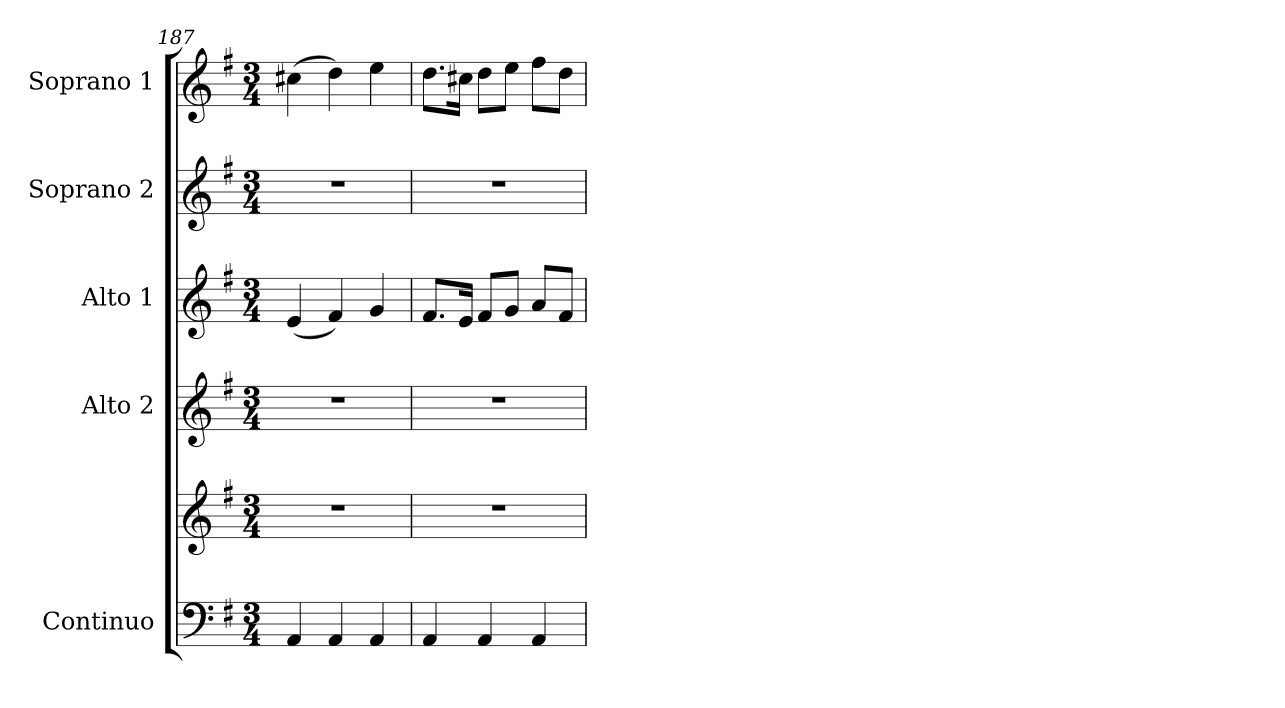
**kern	**kern	**kern	**kern	**kern	**kern
*part5	*part5	*part4	*part3	*part2	*part1
*staff6	*staff5	*staff4	*staff3	*staff2	*staff1
*I"Continuo	*	*I"Alto 2	*I"Alto 1	*I"Soprano 2	*I"Soprano 1
*	*	*I'A. 2	*I'A. 1	*I'S. 2	*I'S. 1
*clefF4	*clefG2	*clefG2	*clefG2	*clefG2	*clefG2
*k[f#]	*k[f#]	*k[f#]	*k[f#]	*k[f#]	*k[f#]
*G:	*G:	*G:	*G:	*G:	*G:
*M3/4	*M3/4	*M3/4	*M3/4	*M3/4	*M3/4
=187	=187	=187	=187	=187	=187
!	!LO:N:vis=1	!LO:N:vis=1	!	!LO:N:vis=1	!
4AA</	2.r	2.r	(<4e/	2.r	(>4cc#X\
4AA</	.	.	4f#/)	.	4dd\)
4AA/	.	.	4g/	.	4ee\
=188	=188	=188	=188	=188	=188
!	!LO:N:vis=1	!LO:N:vis=1	!	!LO:N:vis=1	!
4AA</	2.r	2.r	8.f#/L	2.r	8.dd\L
.	.	.	16e/Jk	.	16cc#X\Jk
4AA/	.	.	8f#/L	.	8dd\L
.	.	.	8g/J	.	8ee\J
4AA/	.	.	8a/L	.	8ff#\L
.	.	.	8f#/J	.	8dd\J
=	=	=	=	=	=
*-	*-	*-	*-	*-	*-
